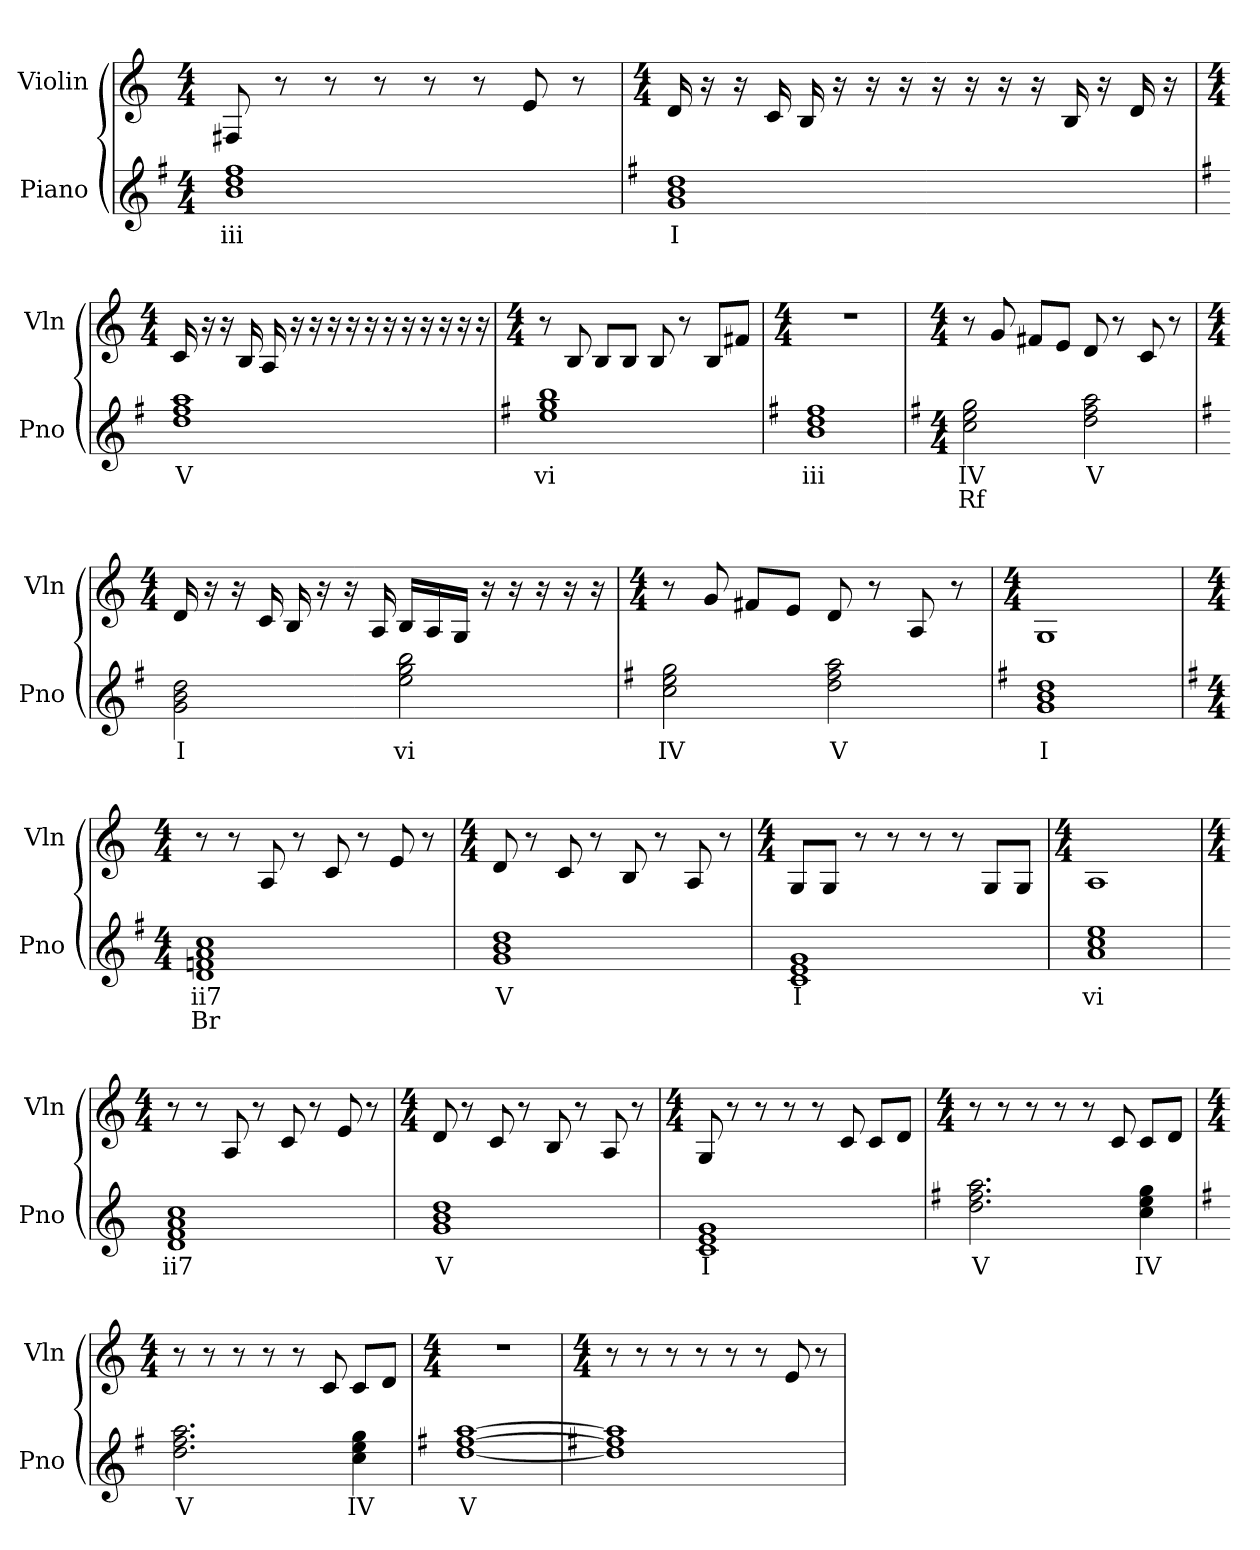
**kern	**text	**text	**kern
*part2	*part2	*part2	*part1
*staff2	*staff2	*staff2	*staff1
*I"Piano	*	*	*I"Violin
*I'Pno	*	*	*I'Vln
*k[f#]	*	*	*
*G:	*	*	*
*M4/4	*	*	*M4/4
=	=	=	=
1b 1dd 1ff#	iii	.	8F#X
.	.	.	8r
.	.	.	8r
.	.	.	8r
.	.	.	8r
.	.	.	8r
.	.	.	8e
.	.	.	8r
=	=	=	=
*k[f#]	*	*	*
*G:	*	*	*
*	*	*	*M4/4
1g 1b 1dd	I	.	16d
.	.	.	16r
.	.	.	16r
.	.	.	16c
.	.	.	16B
.	.	.	16r
.	.	.	16r
.	.	.	16r
.	.	.	16r
.	.	.	16r
.	.	.	16r
.	.	.	16r
.	.	.	16B
.	.	.	16r
.	.	.	16d
.	.	.	16r
=	=	=	=
*k[f#]	*	*	*
*G:	*	*	*
*	*	*	*M4/4
1dd 1ff# 1aa	V	.	16c
.	.	.	16r
.	.	.	16r
.	.	.	16B
.	.	.	16A
.	.	.	16r
.	.	.	16r
.	.	.	16r
.	.	.	16r
.	.	.	16r
.	.	.	16r
.	.	.	16r
.	.	.	16r
.	.	.	16r
.	.	.	16r
.	.	.	16r
=	=	=	=
*k[f#]	*	*	*
*G:	*	*	*
*	*	*	*M4/4
1ee 1gg 1bb	vi	.	8r
.	.	.	8B
.	.	.	8BL
.	.	.	8BJ
.	.	.	8B
.	.	.	8r
.	.	.	8BL
.	.	.	8f#XJ
=	=	=	=
*k[f#]	*	*	*
*G:	*	*	*
*	*	*	*M4/4
1b 1dd 1ff#	iii	.	1r
=	=	=	=
*k[f#]	*	*	*
*G:	*	*	*
*M4/4	*	*	*M4/4
2cc 2ee 2gg	IV	Rf	8r
.	.	.	8g
.	.	.	8f#XL
.	.	.	8eJ
2dd 2ff# 2aa	V	.	8d
.	.	.	8r
.	.	.	8c
.	.	.	8r
=	=	=	=
*k[f#]	*	*	*
*G:	*	*	*
*	*	*	*M4/4
2g 2b 2dd	I	.	16d
.	.	.	16r
.	.	.	16r
.	.	.	16c
.	.	.	16B
.	.	.	16r
.	.	.	16r
.	.	.	16A
2ee 2gg 2bb	vi	.	16BLL
.	.	.	16A
.	.	.	16GJJ
.	.	.	16r
.	.	.	16r
.	.	.	16r
.	.	.	16r
.	.	.	16r
=	=	=	=
*k[f#]	*	*	*
*G:	*	*	*
*	*	*	*M4/4
2cc 2ee 2gg	IV	.	8r
.	.	.	8g
.	.	.	8f#XL
.	.	.	8eJ
2dd 2ff# 2aa	V	.	8d
.	.	.	8r
.	.	.	8A
.	.	.	8r
=	=	=	=
*k[f#]	*	*	*
*G:	*	*	*
*	*	*	*M4/4
1g 1b 1dd	I	.	1G
=	=	=	=
*k[f#]	*	*	*
*G:	*	*	*
*M4/4	*	*	*M4/4
1d 1fn 1a 1cc	ii7	Br	8r
.	.	.	8r
.	.	.	8A
.	.	.	8r
.	.	.	8c
.	.	.	8r
.	.	.	8e
.	.	.	8r
=	=	=	=
*k[]	*	*	*
*C:	*	*	*
*	*	*	*M4/4
1g 1b 1dd	V	.	8d
.	.	.	8r
.	.	.	8c
.	.	.	8r
.	.	.	8B
.	.	.	8r
.	.	.	8A
.	.	.	8r
=	=	=	=
*k[]	*	*	*
*C:	*	*	*
*	*	*	*M4/4
1c 1e 1g	I	.	8GL
.	.	.	8GJ
.	.	.	8r
.	.	.	8r
.	.	.	8r
.	.	.	8r
.	.	.	8GL
.	.	.	8GJ
=	=	=	=
*k[]	*	*	*
*C:	*	*	*
*	*	*	*M4/4
1a 1cc 1ee	vi	.	1A
=	=	=	=
*k[]	*	*	*
*C:	*	*	*
*	*	*	*M4/4
1d 1f 1a 1cc	ii7	.	8r
.	.	.	8r
.	.	.	8A
.	.	.	8r
.	.	.	8c
.	.	.	8r
.	.	.	8e
.	.	.	8r
=	=	=	=
*k[]	*	*	*
*C:	*	*	*
*	*	*	*M4/4
1g 1b 1dd	V	.	8d
.	.	.	8r
.	.	.	8c
.	.	.	8r
.	.	.	8B
.	.	.	8r
.	.	.	8A
.	.	.	8r
=	=	=	=
*k[]	*	*	*
*C:	*	*	*
*	*	*	*M4/4
1c 1e 1g	I	.	8G
.	.	.	8r
.	.	.	8r
.	.	.	8r
.	.	.	8r
.	.	.	8c
.	.	.	8cL
.	.	.	8dJ
=	=	=	=
*k[f#]	*	*	*
*G:	*	*	*
*	*	*	*M4/4
2.dd 2.ff# 2.aa	V	.	8r
.	.	.	8r
.	.	.	8r
.	.	.	8r
.	.	.	8r
.	.	.	8c
4cc 4ee 4gg	IV	.	8cL
.	.	.	8dJ
=	=	=	=
*k[f#]	*	*	*
*G:	*	*	*
*	*	*	*M4/4
2.dd 2.ff# 2.aa	V	.	8r
.	.	.	8r
.	.	.	8r
.	.	.	8r
.	.	.	8r
.	.	.	8c
4cc 4ee 4gg	IV	.	8cL
.	.	.	8dJ
=	=	=	=
*k[f#]	*	*	*
*G:	*	*	*
*	*	*	*M4/4
[1dd [1ff# [1aa	V	.	1r
=	=	=	=
*k[f#]	*	*	*
*G:	*	*	*
*	*	*	*M4/4
1dd] 1ff#] 1aa]	.	.	8r
.	.	.	8r
.	.	.	8r
.	.	.	8r
.	.	.	8r
.	.	.	8r
.	.	.	8e
.	.	.	8r
=	=	=	=
*-	*-	*-	*-
